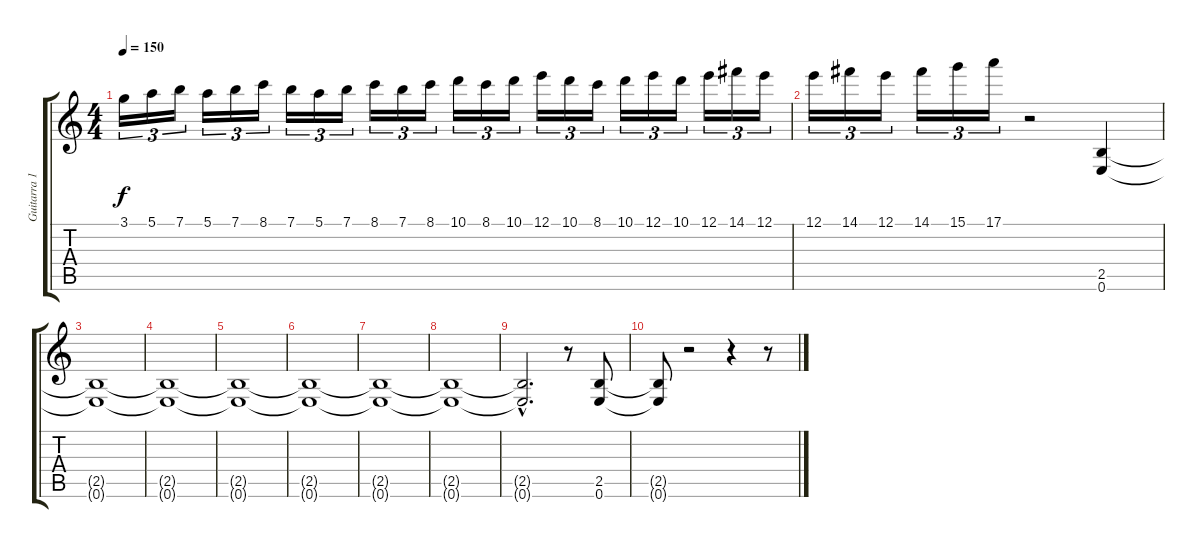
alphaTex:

\track ("Guitarra 1" "Guitarra 1") {instrument distortionguitar}
\staff {score tabs}
\tuning (E4 B3 G3 D3 A2 E2) {hide}
\ts (4 4)
\tempo 150
\clef g2
\ks c
3.1.16{tu (3 2) dy f} 5.1.16{tu (3 2)} 7.1.16{tu (3 2)} 5.1.16{tu (3 2)} 7.1.16{tu (3 2)} 8.1.16{tu (3 2)} 7.1.16{tu (3 2)} 5.1.16{tu (3 2)} 7.1.16{tu (3 2)} 8.1.16{tu (3 2)} 7.1.16{tu (3 2)} 8.1.16{tu (3 2)} 10.1.16{tu (3 2)} 8.1.16{tu (3 2)} 10.1.16{tu (3 2)} 12.1.16{tu (3 2)} 10.1.16{tu (3 2)} 8.1.16{tu (3 2)} 10.1.16{tu (3 2)} 12.1.16{tu (3 2)} 10.1.16{tu (3 2)} 12.1.16{tu (3 2)} 14.1.16{tu (3 2)} 12.1.16{tu (3 2)} |
12.1.16{tu (3 2)} 14.1.16{tu (3 2)} 12.1.16{tu (3 2)} 14.1.16{tu (3 2)} 15.1.16{tu (3 2)} 17.1.16{tu (3 2)} r.2 (2.5 0.6).4{volume 12} |
(2.5{t} 0.6{t}).1 |
(2.5{t} 0.6{t}).1 |
(2.5{t} 0.6{t}).1 |
(2.5{t} 0.6{t}).1 |
(2.5{t} 0.6{t}).1 |
(2.5{t} 0.6{t}).1 |
(2.5{hac t} 0.6{hac t}).2{d} r.8 (2.5 0.6).8 |
(2.5{t} 0.6{t}).8 r.2 r.4 r.8
